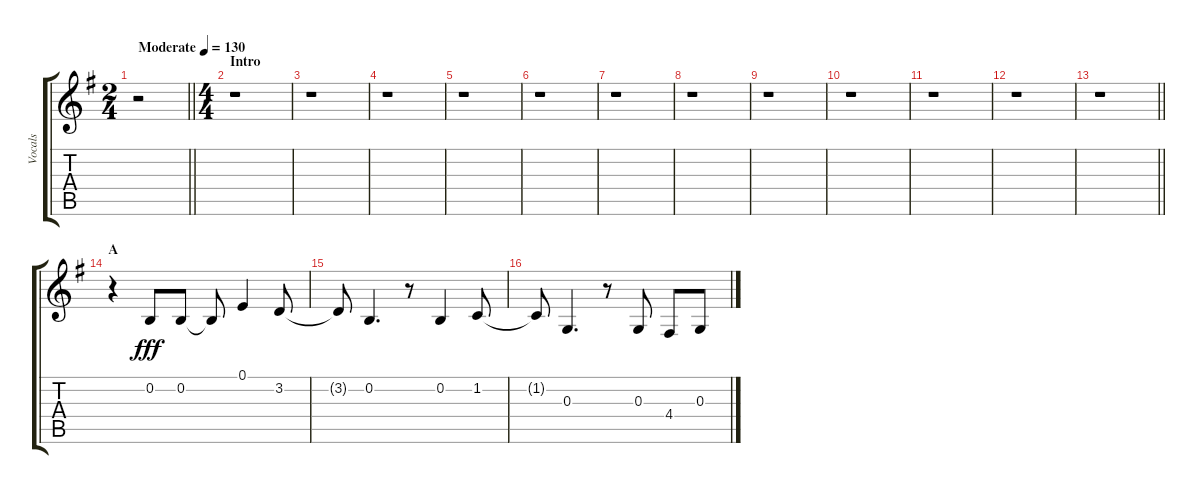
\track ("Vocals" "Vocals") {instrument voiceoohs}
\staff {score tabs}
\tuning (E4 B3 G3 D3 A2 E2) {hide}
\ts (2 4)
\tempo (130 "Moderate")
\clef g2
\barLineRight lightlight
\ks g
r.2{dy fff instrument voiceoohs} |
\ts (4 4)
\section ("" "Intro")
r.1 |
r.1 |
r.1 |
r.1 |
r.1 |
r.1 |
r.1 |
r.1 |
r.1 |
r.1 |
r.1 |
\barLineRight lightlight
r.1 |
\section ("" "A")
r.4 0.2.8 0.2.8 0.2{t}.8 0.1.4 3.2.8 |
3.2{t}.8 0.2.4{d} r.8 0.2.4 1.2.8 |
1.2{t}.8 0.3.4{d} r.8 0.3.8 4.4.8 0.3.8
